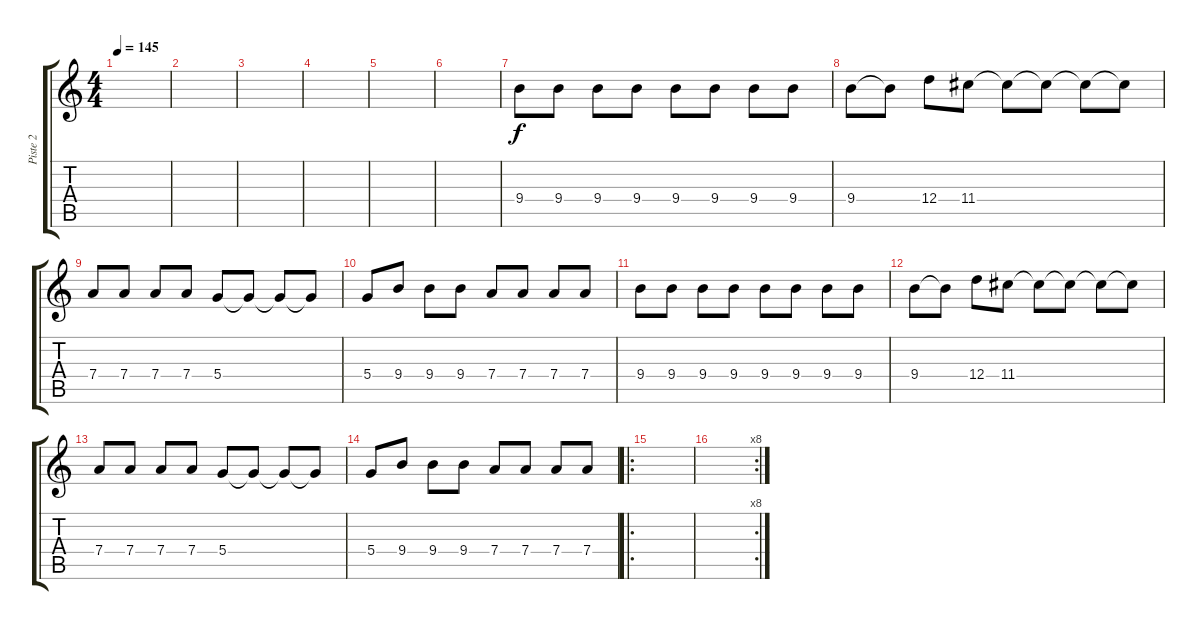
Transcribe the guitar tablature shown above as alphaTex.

\track ("Piste 2" "Piste 2") {instrument overdrivenguitar}
\staff {score tabs}
\tuning (E4 B3 G3 D3 A2 E2) {hide}
\ts (4 4)
\tempo 145
\clef g2
\ks c
|
|
|
|
|
|
9.4.8 9.4.8 9.4.8 9.4.8 9.4.8 9.4.8 9.4.8 9.4.8 |
9.4.8 9.4{t}.8 12.4.8 11.4.8 11.4{t}.8 11.4{t}.8 11.4{t}.8 11.4{t}.8 |
7.4.8 7.4.8 7.4.8 7.4.8 5.4.8 5.4{t}.8 5.4{t}.8 5.4{t}.8 |
5.4.8 9.4.8 9.4.8 9.4.8 7.4.8 7.4.8 7.4.8 7.4.8 |
9.4.8 9.4.8 9.4.8 9.4.8 9.4.8 9.4.8 9.4.8 9.4.8 |
9.4.8 9.4{t}.8 12.4.8 11.4.8 11.4{t}.8 11.4{t}.8 11.4{t}.8 11.4{t}.8 |
7.4.8 7.4.8 7.4.8 7.4.8 5.4.8 5.4{t}.8 5.4{t}.8 5.4{t}.8 |
5.4.8 9.4.8 9.4.8 9.4.8 7.4.8 7.4.8 7.4.8 7.4.8 |
\ro
|
\rc 8
